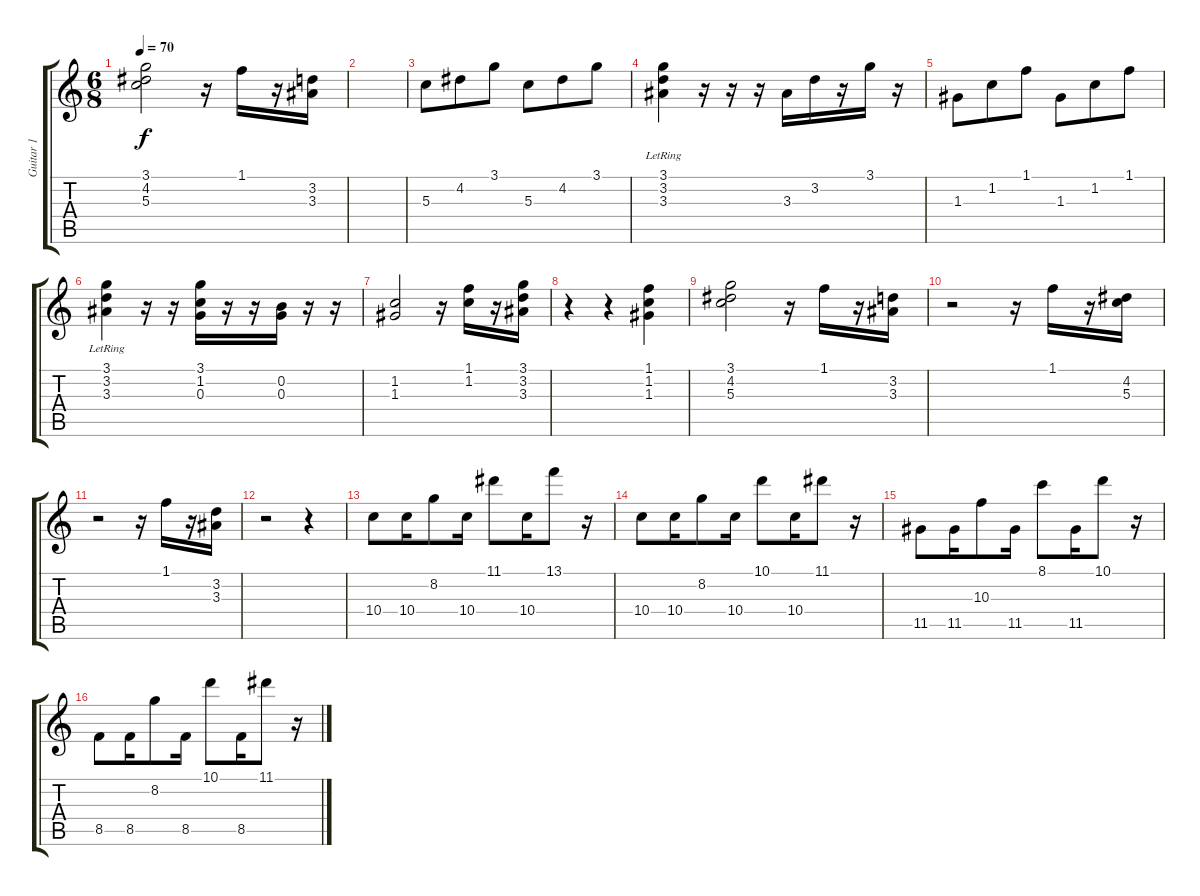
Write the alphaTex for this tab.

\track ("Guitar 1" "Guitar 1") {instrument acousticguitarsteel}
\staff {score tabs}
\tuning (E4 B3 G3 D3 A2 E2) {hide}
\ts (6 8)
\tempo 70
\clef g2
\ks c
(3.1 4.2 5.3).2{dy f} r.16 1.1.16 r.16 (3.2 3.3).16 |
|
5.3.8 4.2.8 3.1.8 5.3.8 4.2.8 3.1.8 |
(3.1{lr} 3.2{lr} 3.3{lr}).4 r.16 r.16 r.16 3.3.16 3.2.16 r.16 3.1.16 r.16 |
1.3.8 1.2.8 1.1.8 1.3.8 1.2.8 1.1.8 |
(3.1{lr} 3.2{lr} 3.3{lr}).4 r.16 r.16 (3.1 1.2 0.3).16 r.16 r.16 (0.2 0.3).16 r.16 r.16 |
(1.2 1.3).2 r.16 (1.1 1.2).16 r.16 (3.1 3.2 3.3).16 |
r.4 r.4 (1.1 1.2 1.3).4 |
(3.1 4.2 5.3).2 r.16 1.1.16 r.16 (3.2 3.3).16 |
r.2 r.16 1.1.16 r.16 (4.2 5.3).16 |
r.2 r.16 1.1.16 r.16 (3.2 3.3).16 |
r.2 r.4 |
10.4.8 10.4.16 8.2.8 10.4.16 11.1.8 10.4.16 13.1.8 r.16 |
10.4.8 10.4.16 8.2.8 10.4.16 10.1.8 10.4.16 11.1.8 r.16 |
11.5.8 11.5.16 10.3.8 11.5.16 8.1.8 11.5.16 10.1.8 r.16 |
8.5.8 8.5.16 8.2.8 8.5.16 10.1.8 8.5.16 11.1.8 r.16
